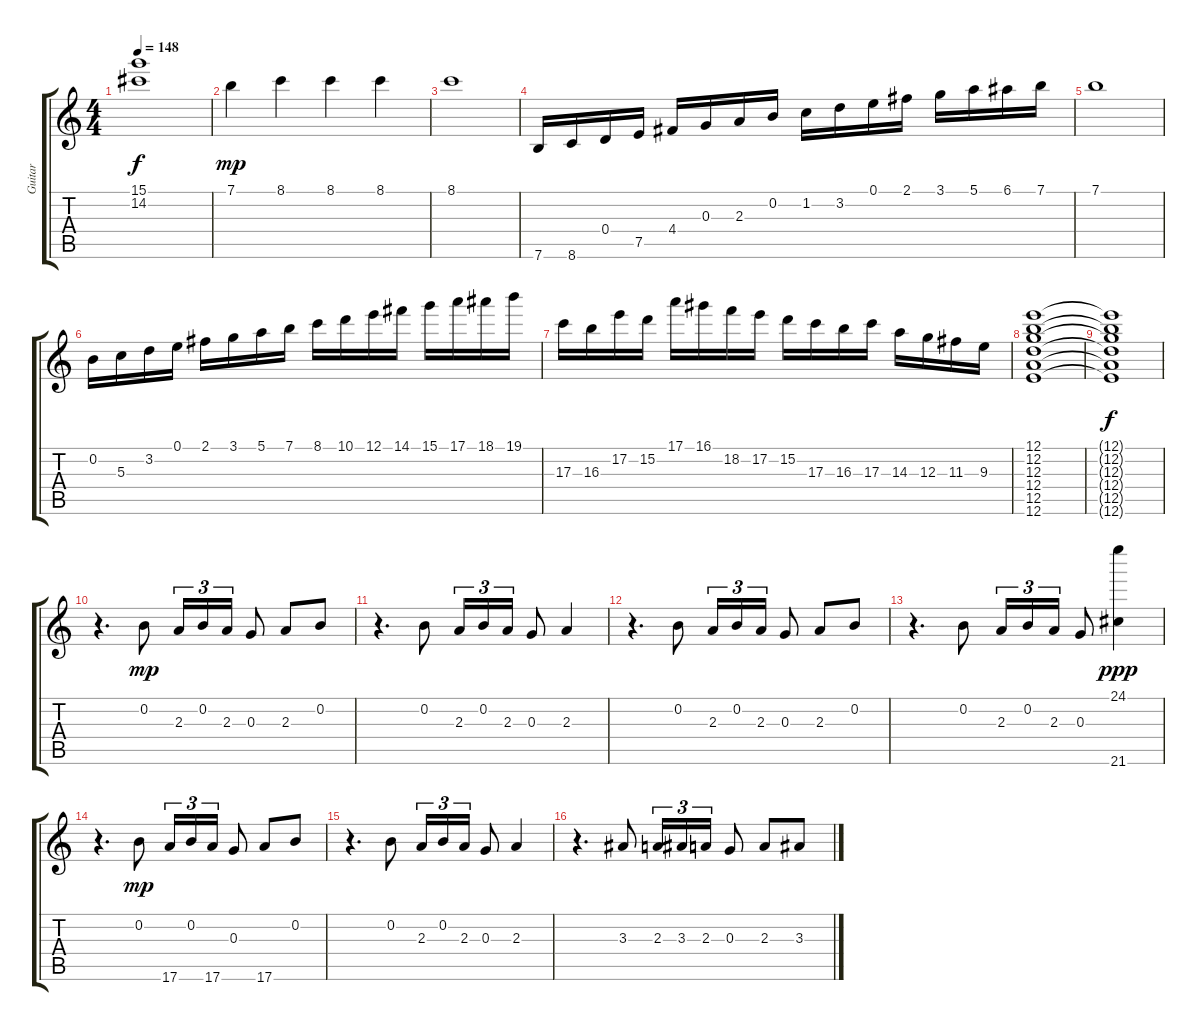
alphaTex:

\track ("Guitar" "Guitar") {instrument distortionguitar}
\staff {score tabs}
\tuning (E4 B3 G3 D3 A2 E2) {hide}
\ts (4 4)
\tempo 148
\clef g2
\ks c
(15.1{t} 14.2{t}).1{dy f} |
7.1.4{dy mp} 8.1.4 8.1.4 8.1.4 |
8.1.1 |
7.6.16 8.6.16 0.4.16 7.5.16 4.4.16 0.3.16 2.3.16 0.2.16 1.2.16 3.2.16 0.1.16 2.1.16 3.1.16 5.1.16 6.1.16 7.1.16 |
7.1.1 |
0.2.16 5.3.16 3.2.16 0.1.16 2.1.16 3.1.16 5.1.16 7.1.16 8.1.16 10.1.16 12.1.16 14.1.16 15.1.16 17.1.16 18.1.16 19.1.16 |
17.3.16 16.3.16 17.2.16 15.2.16 17.1.16 16.1.16 18.2.16 17.2.16 15.2.16 17.3.16 16.3.16 17.3.16 14.3.16 12.3.16 11.3.16 9.3.16 |
(12.1 12.2 12.3 12.4 12.5 12.6).1 |
(12.1{t} 12.2{t} 12.3{t} 12.4{t} 12.5{t} 12.6{t}).1{dy f} |
r.4{d} 0.2.8{dy mp} 2.3.16{tu (3 2)} 0.2.16{tu (3 2)} 2.3.16{tu (3 2)} 0.3.8 2.3.8 0.2.8 |
r.4{d} 0.2.8 2.3.16{tu (3 2)} 0.2.16{tu (3 2)} 2.3.16{tu (3 2)} 0.3.8 2.3.4 |
r.4{d} 0.2.8 2.3.16{tu (3 2)} 0.2.16{tu (3 2)} 2.3.16{tu (3 2)} 0.3.8 2.3.8 0.2.8 |
r.4{d} 0.2.8 2.3.16{tu (3 2)} 0.2.16{tu (3 2)} 2.3.16{tu (3 2)} 0.3.8 (24.1 21.6).4{dy ppp} |
r.4{d} 0.2.8{dy mp} 17.6.16{tu (3 2)} 0.2.16{tu (3 2)} 17.6.16{tu (3 2)} 0.3.8 17.6.8 0.2.8 |
r.4{d} 0.2.8 2.3.16{tu (3 2)} 0.2.16{tu (3 2)} 2.3.16{tu (3 2)} 0.3.8 2.3.4 |
r.4{d} 3.3.8 2.3.16{tu (3 2)} 3.3.16{tu (3 2)} 2.3.16{tu (3 2)} 0.3.8 2.3.8 3.3.8
